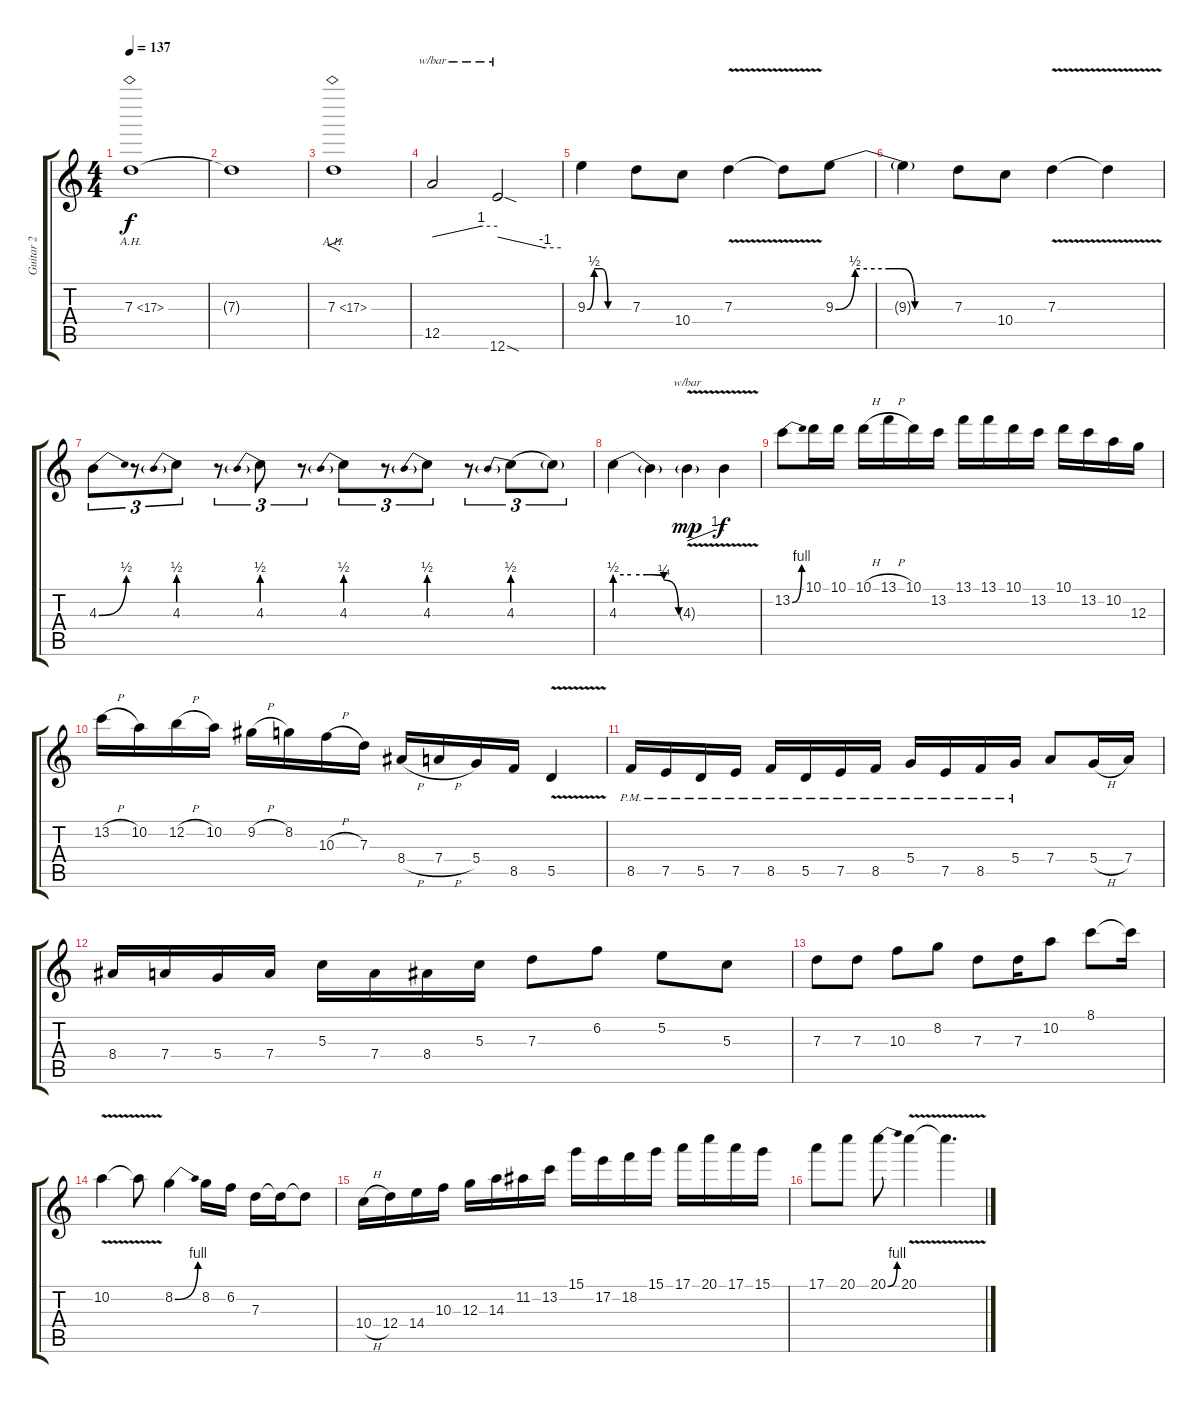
\track ("Guitar 2" "Guitar 2") {instrument overdrivenguitar}
\staff {score tabs}
\tuning (E4 B3 G3 D3 A2 E2) {hide}
\ts (4 4)
\tempo 137
\clef g2
\ks c
7.3{ah 10}.1{dy f} |
7.3{t}.1 |
7.3{ah 10}.1{f} |
12.5.2{tbe (custom default 0 0 45 4 60 4)} 12.6{sod}.2{tbe (custom default 0 0 45 -4 60 -4)} |
9.3{be (custom 0 0 10 2 20 2 30 0 60 0)}.4 7.3.8 10.4.8 7.3{v}.4 7.3{t}.8 9.3{be (custom 0 0 10 2 16 2 27 2 30 2 33 2 40 0 43 0 45 0 60 0)}.8 |
9.3{t}.4 7.3.8 10.4.8 7.3{v}.4 7.3{t}.4 |
4.3{be (bend 0 0 60 2)}.8{tu (3 2)} r.8{tu (3 2)} 4.3{be (prebend 0 2 60 2)}.8{tu (3 2)} r.8{tu (3 2)} 4.3{be (prebend 0 2 60 2)}.8{tu (3 2)} r.8{tu (3 2)} 4.3{be (prebend 0 2 60 2)}.8{tu (3 2)} r.8{tu (3 2)} 4.3{be (prebend 0 2 60 2)}.8{tu (3 2)} r.8{tu (3 2)} 4.3{be (prebend 0 2 60 2)}.8{tu (3 2)} 4.3{t}.8{tu (3 2)} |
4.3{be (custom 0 2 15 2 30 2 32 2 35 2 46 1 60 0)}.4 4.3{t}.4 4.3{v g}.4{tbe (custom default 0 0 45 4 60 4) dy mp} 4.3{t}.4{dy f} |
13.2{be (bend 0 0 60 4)}.8 10.1.16 10.1.16 10.1{h}.16 13.1{h}.16 10.1.16 13.2.16 13.1.16 13.1.16 10.1.16 13.2.16 10.1.16 13.2.16 10.2.16 12.3.16 |
13.2{h}.16 10.2.16 12.2{h}.16 10.2.16 9.2{h}.16 8.2.16 10.3{h}.16 7.3.16 8.4{h}.16 7.4{h}.16 5.4.16 8.5.16 5.5{v}.4 |
8.5{pm}.16 7.5{pm}.16 5.5{pm}.16 7.5{pm}.16 8.5{pm}.16 5.5{pm}.16 7.5{pm}.16 8.5{pm}.16 5.4{pm}.16 7.5{pm}.16 8.5{pm}.16 5.4{pm}.16 7.4.8 5.4{h}.16 7.4.16 |
8.4.16 7.4.16 5.4.16 7.4.16 5.3.16 7.4.16 8.4.16 5.3.16 7.3.8 6.2.8 5.2.8 5.3.8 |
7.3.8 7.3.8 10.3.8 8.2.8 7.3.8 7.3.16 10.2.8 8.1.8 8.1{t}.16 |
10.2{v}.4 10.2{t}.8 8.2{be (bend 0 0 60 4)}.4 8.2.16 6.2.16 7.3.16 7.3{t}.16 7.3{t}.8 |
10.4{h}.16 12.4.16 14.4.16 10.3.16 12.3.16 14.3.16 11.2.16 13.2.16 15.1.16 17.2.16 18.2.16 15.1.16 17.1.16 20.1.16 17.1.16 15.1.16 |
17.1.8 20.1.8 20.1{be (bend 0 0 60 4)}.8 20.1{v}.4 20.1{t}.4{d}
